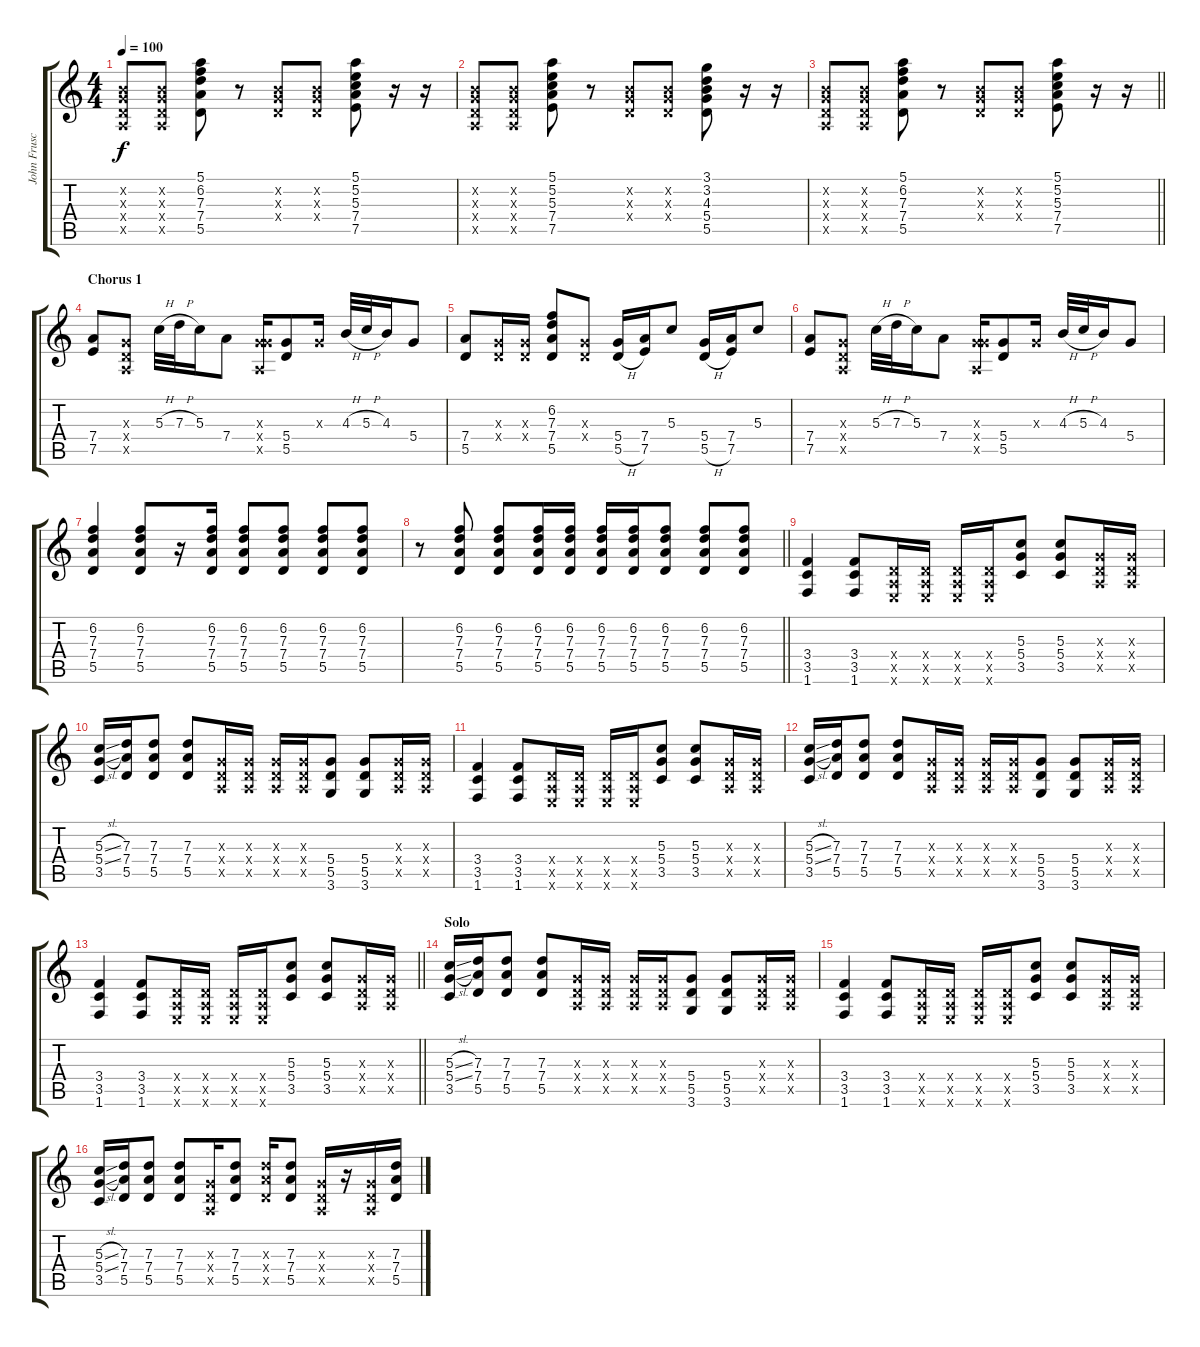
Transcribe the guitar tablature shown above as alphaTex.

\track ("John Frusciante - Rythem " "John Frusc") {instrument electricguitarclean}
\staff {score tabs}
\tuning (E4 B3 G3 D3 A2 E2) {hide}
\ts (4 4)
\tempo 100
\clef g2
\ks c
(0.2{x} 0.3{x} 0.4{x} 0.5{x}).8{dy f} (0.2{x} 0.3{x} 0.4{x} 0.5{x}).8 (5.1 6.2 7.3 7.4 5.5).8 r.8 (0.2{x} 0.3{x} 0.4{x}).8 (0.2{x} 0.3{x} 0.4{x}).8 (5.1 5.2 5.3 7.4 7.5).8 r.16 r.16 |
(0.2{x} 0.3{x} 0.4{x} 0.5{x}).8 (0.2{x} 0.3{x} 0.4{x} 0.5{x}).8 (5.1 5.2 5.3 7.4 7.5).8 r.8 (0.2{x} 0.3{x} 0.4{x}).8 (0.2{x} 0.3{x} 0.4{x}).8 (3.1 3.2 4.3 5.4 5.5).8 r.16 r.16 |
\barLineRight lightlight
(0.2{x} 0.3{x} 0.4{x} 0.5{x}).8 (0.2{x} 0.3{x} 0.4{x} 0.5{x}).8 (5.1 6.2 7.3 7.4 5.5).8 r.8 (0.2{x} 0.3{x} 0.4{x}).8 (0.2{x} 0.3{x} 0.4{x}).8 (5.1 5.2 5.3 7.4 7.5).8 r.16 r.16 |
\section ("" "Chorus 1")
(7.4 7.5).8 (0.3{x} 0.4{x} 0.5{x}).8 5.3{h}.32 7.3{h}.32 5.3.16 7.4.8 (0.3{x} 5.4{x} 0.5{x}).16 (5.4 5.5).8 0.3{x}.16 4.3{h}.32 5.3{h}.32 4.3.16 5.4.8 |
(7.4 5.5).8 (0.3{x} 0.4{x}).16 (0.3{x} 0.4{x}).16 (6.2 7.3 7.4 5.5).8 (0.3{x} 0.4{x}).8 (5.4 5.5{h}).16 (7.4 7.5).16 5.3.8 (5.4 5.5{h}).16 (7.4 7.5).16 5.3.8 |
(7.4 7.5).8 (0.3{x} 0.4{x} 0.5{x}).8 5.3{h}.32 7.3{h}.32 5.3.16 7.4.8 (0.3{x} 5.4{x} 0.5{x}).16 (5.4 5.5).8 0.3{x}.16 4.3{h}.32 5.3{h}.32 4.3.16 5.4.8 |
(6.2 7.3 7.4 5.5).4 (6.2 7.3 7.4 5.5).8 r.16 (6.2 7.3 7.4 5.5).16 (6.2 7.3 7.4 5.5).8 (6.2 7.3 7.4 5.5).8 (6.2 7.3 7.4 5.5).8 (6.2 7.3 7.4 5.5).8 |
\barLineRight lightlight
r.8 (6.2 7.3 7.4 5.5).8 (6.2 7.3 7.4 5.5).8 (6.2 7.3 7.4 5.5).16 (6.2 7.3 7.4 5.5).16 (6.2 7.3 7.4 5.5).16 (6.2 7.3 7.4 5.5).16 (6.2 7.3 7.4 5.5).8 (6.2 7.3 7.4 5.5).8 (6.2 7.3 7.4 5.5).8 |
(3.4 3.5 1.6).4{instrument overdrivenguitar} (3.4 3.5 1.6).8 (0.4{x} 0.5{x} 0.6{x}).16 (0.4{x} 0.5{x} 0.6{x}).16 (0.4{x} 0.5{x} 0.6{x}).16 (0.4{x} 0.5{x} 0.6{x}).16 (5.3 5.4 3.5).8 (5.3 5.4 3.5).8 (0.3{x} 0.4{x} 0.5{x}).16 (0.3{x} 0.4{x} 0.5{x}).16 |
(5.3{sl} 5.4{sl} 3.5).16 (7.3 7.4 5.5).16 (7.3 7.4 5.5).8 (7.3 7.4 5.5).8 (0.3{x} 0.4{x} 0.5{x}).16 (0.3{x} 0.4{x} 0.5{x}).16 (0.3{x} 0.4{x} 0.5{x}).16 (0.3{x} 0.4{x} 0.5{x}).16 (5.4 5.5 3.6).8 (5.4 5.5 3.6).8 (0.3{x} 0.4{x} 0.5{x}).16 (0.3{x} 0.4{x} 0.5{x}).16 |
(3.4 3.5 1.6).4 (3.4 3.5 1.6).8 (0.4{x} 0.5{x} 0.6{x}).16 (0.4{x} 0.5{x} 0.6{x}).16 (0.4{x} 0.5{x} 0.6{x}).16 (0.4{x} 0.5{x} 0.6{x}).16 (5.3 5.4 3.5).8 (5.3 5.4 3.5).8 (0.3{x} 0.4{x} 0.5{x}).16 (0.3{x} 0.4{x} 0.5{x}).16 |
(5.3{sl} 5.4{sl} 3.5).16 (7.3 7.4 5.5).16 (7.3 7.4 5.5).8 (7.3 7.4 5.5).8 (0.3{x} 0.4{x} 0.5{x}).16 (0.3{x} 0.4{x} 0.5{x}).16 (0.3{x} 0.4{x} 0.5{x}).16 (0.3{x} 0.4{x} 0.5{x}).16 (5.4 5.5 3.6).8 (5.4 5.5 3.6).8 (0.3{x} 0.4{x} 0.5{x}).16 (0.3{x} 0.4{x} 0.5{x}).16 |
\barLineRight lightlight
(3.4 3.5 1.6).4 (3.4 3.5 1.6).8 (0.4{x} 0.5{x} 0.6{x}).16 (0.4{x} 0.5{x} 0.6{x}).16 (0.4{x} 0.5{x} 0.6{x}).16 (0.4{x} 0.5{x} 0.6{x}).16 (5.3 5.4 3.5).8 (5.3 5.4 3.5).8 (0.3{x} 0.4{x} 0.5{x}).16 (0.3{x} 0.4{x} 0.5{x}).16 |
\section ("" "Solo")
(5.3{sl} 5.4{sl} 3.5).16 (7.3 7.4 5.5).16 (7.3 7.4 5.5).8 (7.3 7.4 5.5).8 (0.3{x} 0.4{x} 0.5{x}).16 (0.3{x} 0.4{x} 0.5{x}).16 (0.3{x} 0.4{x} 0.5{x}).16 (0.3{x} 0.4{x} 0.5{x}).16 (5.4 5.5 3.6).8 (5.4 5.5 3.6).8 (0.3{x} 0.4{x} 0.5{x}).16 (0.3{x} 0.4{x} 0.5{x}).16 |
(3.4 3.5 1.6).4 (3.4 3.5 1.6).8 (0.4{x} 0.5{x} 0.6{x}).16 (0.4{x} 0.5{x} 0.6{x}).16 (0.4{x} 0.5{x} 0.6{x}).16 (0.4{x} 0.5{x} 0.6{x}).16 (5.3 5.4 3.5).8 (5.3 5.4 3.5).8 (0.3{x} 0.4{x} 0.5{x}).16 (0.3{x} 0.4{x} 0.5{x}).16 |
(5.3{sl} 5.4{sl} 3.5).16 (7.3 7.4 5.5).16 (7.3 7.4 5.5).8 (7.3 7.4 5.5).8 (0.3{x} 0.4{x} 0.5{x}).16 (7.3 7.4 5.5).8 (7.3{x} 7.4{x} 5.5{x}).16 (7.3 7.4 5.5).8 (0.3{x} 0.4{x} 0.5{x}).16 r.16 (0.3{x} 0.4{x} 0.5{x}).16 (7.3 7.4 5.5).16
